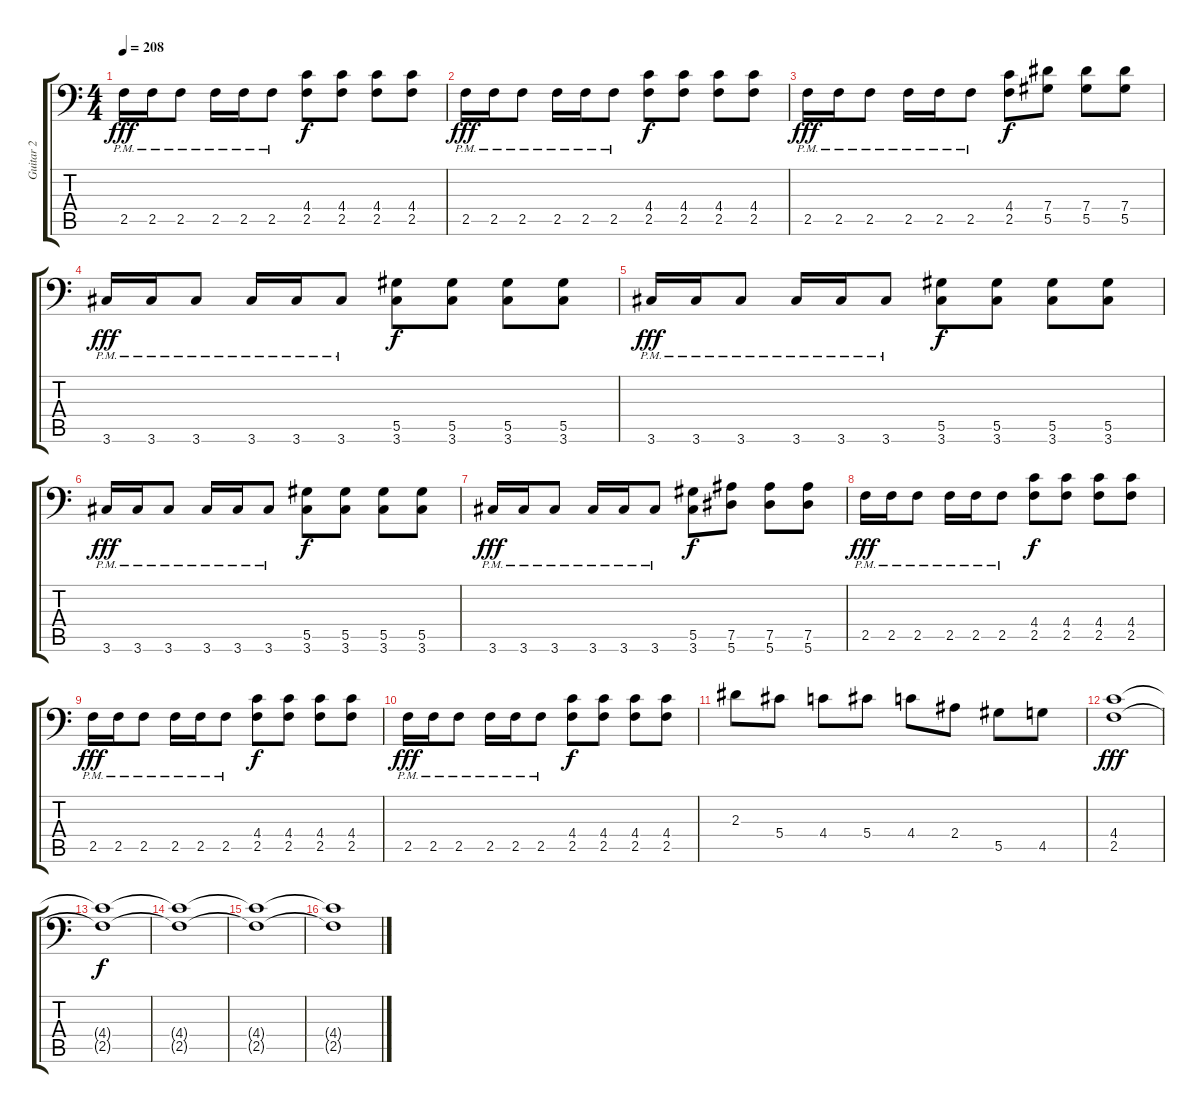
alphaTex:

\track ("Guitar 2" "Guitar 2") {instrument distortionguitar}
\staff {score tabs}
\tuning (Bb3 F3 Db3 Ab2 Eb2 Bb1) {hide}
\ts (4 4)
\tempo 208
\clef f4
\ks c
2.5{pm}.16{dy fff} 2.5{pm}.16 2.5{pm}.8 2.5{pm}.16 2.5{pm}.16 2.5{pm}.8 (4.4 2.5).8{dy f} (4.4 2.5).8 (4.4 2.5).8 (4.4 2.5).8 |
2.5{pm}.16{dy fff} 2.5{pm}.16 2.5{pm}.8 2.5{pm}.16 2.5{pm}.16 2.5{pm}.8 (4.4 2.5).8{dy f} (4.4 2.5).8 (4.4 2.5).8 (4.4 2.5).8 |
2.5{pm}.16{dy fff} 2.5{pm}.16 2.5{pm}.8 2.5{pm}.16 2.5{pm}.16 2.5{pm}.8 (4.4 2.5).8{dy f} (7.4 5.5).8 (7.4 5.5).8 (7.4 5.5).8 |
3.6{pm}.16{dy fff} 3.6{pm}.16 3.6{pm}.8 3.6{pm}.16 3.6{pm}.16 3.6{pm}.8 (5.5 3.6).8{dy f} (5.5 3.6).8 (5.5 3.6).8 (5.5 3.6).8 |
3.6{pm}.16{dy fff} 3.6{pm}.16 3.6{pm}.8 3.6{pm}.16 3.6{pm}.16 3.6{pm}.8 (5.5 3.6).8{dy f} (5.5 3.6).8 (5.5 3.6).8 (5.5 3.6).8 |
3.6{pm}.16{dy fff} 3.6{pm}.16 3.6{pm}.8 3.6{pm}.16 3.6{pm}.16 3.6{pm}.8 (5.5 3.6).8{dy f} (5.5 3.6).8 (5.5 3.6).8 (5.5 3.6).8 |
3.6{pm}.16{dy fff} 3.6{pm}.16 3.6{pm}.8 3.6{pm}.16 3.6{pm}.16 3.6{pm}.8 (5.5 3.6).8{dy f} (7.5 5.6).8 (7.5 5.6).8 (7.5 5.6).8 |
2.5{pm}.16{dy fff} 2.5{pm}.16 2.5{pm}.8 2.5{pm}.16 2.5{pm}.16 2.5{pm}.8 (4.4 2.5).8{dy f} (4.4 2.5).8 (4.4 2.5).8 (4.4 2.5).8 |
2.5{pm}.16{dy fff} 2.5{pm}.16 2.5{pm}.8 2.5{pm}.16 2.5{pm}.16 2.5{pm}.8 (4.4 2.5).8{dy f} (4.4 2.5).8 (4.4 2.5).8 (4.4 2.5).8 |
2.5{pm}.16{dy fff} 2.5{pm}.16 2.5{pm}.8 2.5{pm}.16 2.5{pm}.16 2.5{pm}.8 (4.4 2.5).8{dy f} (4.4 2.5).8 (4.4 2.5).8 (4.4 2.5).8 |
2.3.8 5.4.8 4.4.8 5.4.8 4.4.8 2.4.8 5.5.8 4.5.8 |
(4.4 2.5).1{dy fff} |
(4.4{t} 2.5{t}).1{dy f} |
(4.4{t} 2.5{t}).1 |
(4.4{t} 2.5{t}).1 |
(4.4{t} 2.5{t}).1
